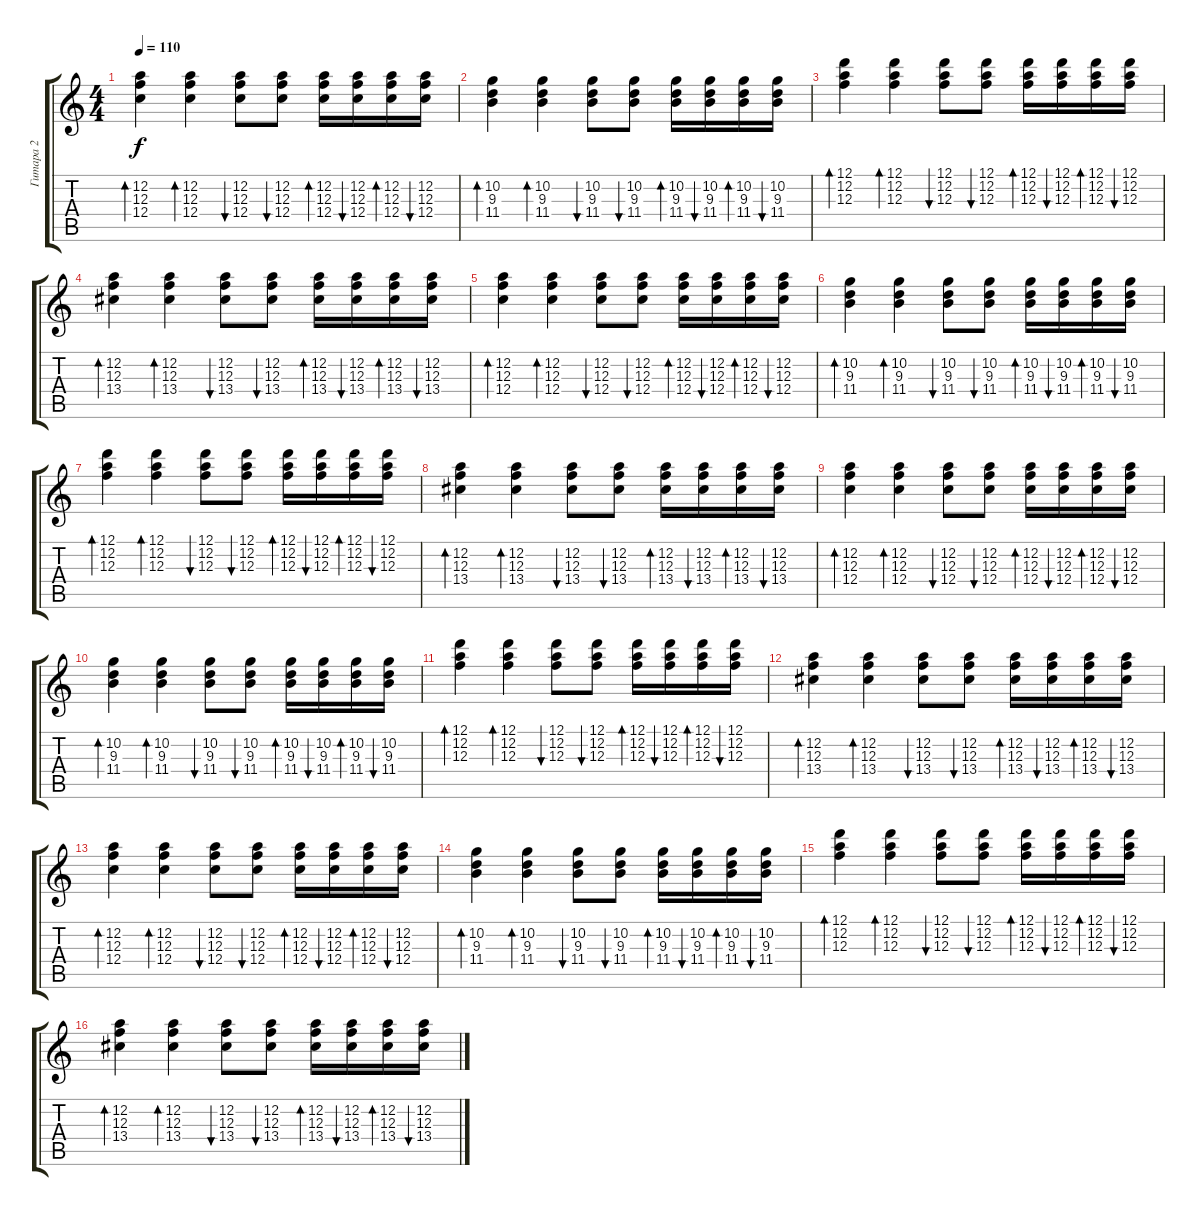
\track ("Гитара 2" "Гитара 2") {instrument overdrivenguitar}
\staff {score tabs}
\tuning (D4 A3 F3 C3 G2 D2) {hide}
\ts (4 4)
\tempo 110
\clef g2
\ks c
(12.2 12.3 12.4).4{bd 60 dy f} (12.2 12.3 12.4).4{bd 60} (12.2 12.3 12.4).8{bu 60} (12.2 12.3 12.4).8{bu 60} (12.2 12.3 12.4).16{bd 60} (12.2 12.3 12.4).16{bu 60} (12.2 12.3 12.4).16{bd 60} (12.2 12.3 12.4).16{bu 60} |
(10.2 9.3 11.4).4{bd 60} (10.2 9.3 11.4).4{bd 60} (10.2 9.3 11.4).8{bu 60} (10.2 9.3 11.4).8{bu 60} (10.2 9.3 11.4).16{bd 60} (10.2 9.3 11.4).16{bu 60} (10.2 9.3 11.4).16{bd 60} (10.2 9.3 11.4).16{bu 60} |
(12.1 12.2 12.3).4{bd 30} (12.1 12.2 12.3).4{bd 30} (12.1 12.2 12.3).8{bu 60} (12.1 12.2 12.3).8{bu 60} (12.1 12.2 12.3).16{bd 60} (12.1 12.2 12.3).16{bu 60} (12.1 12.2 12.3).16{bd 60} (12.1 12.2 12.3).16{bu 60} |
(12.2 12.3 13.4).4{bd 60} (12.2 12.3 13.4).4{bd 60} (12.2 12.3 13.4).8{bu 60} (12.2 12.3 13.4).8{bu 60} (12.2 12.3 13.4).16{bd 60} (12.2 12.3 13.4).16{bu 60} (12.2 12.3 13.4).16{bd 60} (12.2 12.3 13.4).16{bu 60} |
(12.2 12.3 12.4).4{bd 60} (12.2 12.3 12.4).4{bd 60} (12.2 12.3 12.4).8{bu 60} (12.2 12.3 12.4).8{bu 60} (12.2 12.3 12.4).16{bd 60} (12.2 12.3 12.4).16{bu 60} (12.2 12.3 12.4).16{bd 60} (12.2 12.3 12.4).16{bu 60} |
(10.2 9.3 11.4).4{bd 60} (10.2 9.3 11.4).4{bd 60} (10.2 9.3 11.4).8{bu 60} (10.2 9.3 11.4).8{bu 60} (10.2 9.3 11.4).16{bd 60} (10.2 9.3 11.4).16{bu 60} (10.2 9.3 11.4).16{bd 60} (10.2 9.3 11.4).16{bu 60} |
(12.1 12.2 12.3).4{bd 30} (12.1 12.2 12.3).4{bd 30} (12.1 12.2 12.3).8{bu 60} (12.1 12.2 12.3).8{bu 60} (12.1 12.2 12.3).16{bd 60} (12.1 12.2 12.3).16{bu 60} (12.1 12.2 12.3).16{bd 60} (12.1 12.2 12.3).16{bu 60} |
(12.2 12.3 13.4).4{bd 60} (12.2 12.3 13.4).4{bd 60} (12.2 12.3 13.4).8{bu 60} (12.2 12.3 13.4).8{bu 60} (12.2 12.3 13.4).16{bd 60} (12.2 12.3 13.4).16{bu 60} (12.2 12.3 13.4).16{bd 60} (12.2 12.3 13.4).16{bu 60} |
(12.2 12.3 12.4).4{bd 60} (12.2 12.3 12.4).4{bd 60} (12.2 12.3 12.4).8{bu 60} (12.2 12.3 12.4).8{bu 60} (12.2 12.3 12.4).16{bd 60} (12.2 12.3 12.4).16{bu 60} (12.2 12.3 12.4).16{bd 60} (12.2 12.3 12.4).16{bu 60} |
(10.2 9.3 11.4).4{bd 60} (10.2 9.3 11.4).4{bd 60} (10.2 9.3 11.4).8{bu 60} (10.2 9.3 11.4).8{bu 60} (10.2 9.3 11.4).16{bd 60} (10.2 9.3 11.4).16{bu 60} (10.2 9.3 11.4).16{bd 60} (10.2 9.3 11.4).16{bu 60} |
(12.1 12.2 12.3).4{bd 30} (12.1 12.2 12.3).4{bd 30} (12.1 12.2 12.3).8{bu 60} (12.1 12.2 12.3).8{bu 60} (12.1 12.2 12.3).16{bd 60} (12.1 12.2 12.3).16{bu 60} (12.1 12.2 12.3).16{bd 60} (12.1 12.2 12.3).16{bu 60} |
(12.2 12.3 13.4).4{bd 60} (12.2 12.3 13.4).4{bd 60} (12.2 12.3 13.4).8{bu 60} (12.2 12.3 13.4).8{bu 60} (12.2 12.3 13.4).16{bd 60} (12.2 12.3 13.4).16{bu 60} (12.2 12.3 13.4).16{bd 60} (12.2 12.3 13.4).16{bu 60} |
(12.2 12.3 12.4).4{bd 60} (12.2 12.3 12.4).4{bd 60} (12.2 12.3 12.4).8{bu 60} (12.2 12.3 12.4).8{bu 60} (12.2 12.3 12.4).16{bd 60} (12.2 12.3 12.4).16{bu 60} (12.2 12.3 12.4).16{bd 60} (12.2 12.3 12.4).16{bu 60} |
(10.2 9.3 11.4).4{bd 60} (10.2 9.3 11.4).4{bd 60} (10.2 9.3 11.4).8{bu 60} (10.2 9.3 11.4).8{bu 60} (10.2 9.3 11.4).16{bd 60} (10.2 9.3 11.4).16{bu 60} (10.2 9.3 11.4).16{bd 60} (10.2 9.3 11.4).16{bu 60} |
(12.1 12.2 12.3).4{bd 30} (12.1 12.2 12.3).4{bd 30} (12.1 12.2 12.3).8{bu 60} (12.1 12.2 12.3).8{bu 60} (12.1 12.2 12.3).16{bd 60} (12.1 12.2 12.3).16{bu 60} (12.1 12.2 12.3).16{bd 60} (12.1 12.2 12.3).16{bu 60} |
(12.2 12.3 13.4).4{bd 60} (12.2 12.3 13.4).4{bd 60} (12.2 12.3 13.4).8{bu 60} (12.2 12.3 13.4).8{bu 60} (12.2 12.3 13.4).16{bd 60} (12.2 12.3 13.4).16{bu 60} (12.2 12.3 13.4).16{bd 60} (12.2 12.3 13.4).16{bu 60}
